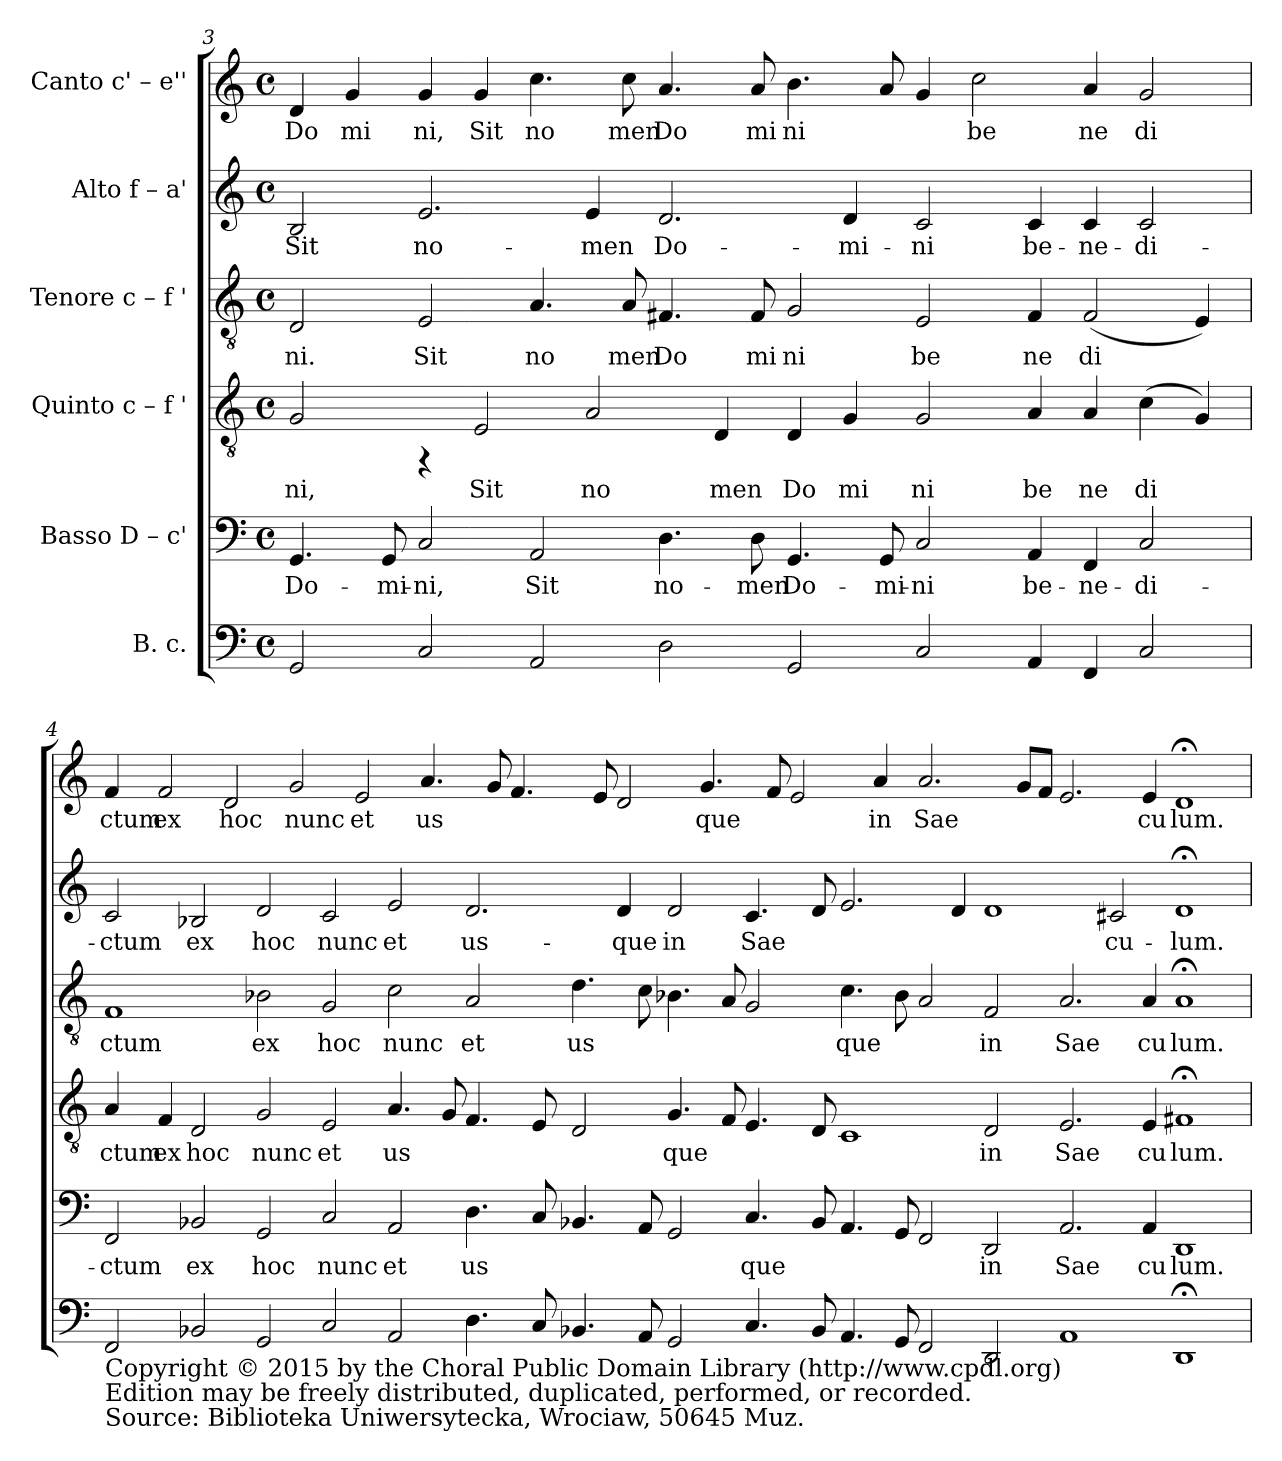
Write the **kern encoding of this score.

**kern	**kern	**text	**kern	**text	**kern	**text	**kern	**text	**kern	**text
*part6	*part5	*part5	*part4	*part4	*part3	*part3	*part2	*part2	*part1	*part1
*staff6	*staff5	*staff5	*staff4	*staff4	*staff3	*staff3	*staff2	*staff2	*staff1	*staff1
*I"B. c.	*I"Basso  D – c'	*	*I"Quinto  c – f '	*	*I"Tenore  c – f '	*	*I"Alto  f – a'	*	*I"Canto  c' – e''	*
!!LO:PB:g=z
*clefF4	*clefF4	*	*clefGv2	*	*clefGv2	*	*clefG2	*	*clefG2	*
*k[]	*k[]	*	*k[]	*	*k[]	*	*k[]	*	*k[]	*
*C:	*C:	*	*C:	*	*C:	*	*C:	*	*C:	*
*M4/4	*M4/4	*	*M4/4	*	*M4/4	*	*M4/4	*	*M4/4	*
*met(c)	*met(c)	*	*met(c)	*	*met(c)	*	*met(c)	*	*met(c)	*
=3	=3	=3	=3	=3	=3	=3	=3	=3	=3	=3
!	!	!LO:LY:b:rj	!	!LO:LY:b:rj	!	!LO:LY:b:cj	!	!LO:LY:b:rj	!	!LO:LY:b:rj
2GG/	4.GG/	Do-	2G/	ni,	2D/	-ni.	2B/	Sit	4d/	Do
!	!	!	!	!	!	!	!	!	!	!LO:LY:b:rj
.	.	.	.	.	.	.	.	.	4g/	mi
!	!	!LO:LY:b:rj	!	!	!	!	!	!	!	!
.	8GG/	-mi-	.	.	.	.	.	.	.	.
!	!	!LO:LY:b:rj	!	!	!	!LO:LY:b:cj	!	!LO:LY:b:rj	!	!LO:LY:b:rj
2C/	2C/	-ni,	4rFF	.	2E/	Sit	2.e/	no-	4g/	ni,
!	!	!	!	!LO:LY:b:rj	!	!	!	!	!	!LO:LY:b:rj
.	.	.	2E/	Sit	.	.	.	.	4g/	Sit
!	!	!LO:LY:b:rj	!	!	!	!LO:LY:b:cj	!	!	!	!LO:LY:b:rj
2AA/	2AA/	Sit	.	.	4.A/	no	.	.	4.cc\	no
!	!	!	!	!LO:LY:b:rj	!	!	!	!LO:LY:b:rj	!	!
.	.	.	2A/	no	.	.	4e/	-men	.	.
!	!	!	!	!	!	!LO:LY:b:cj	!	!	!	!LO:LY:b:rj
.	.	.	.	.	8A/	men	.	.	8cc\	men
!	!	!LO:LY:b:rj	!	!	!	!LO:LY:b:cj	!	!LO:LY:b:rj	!	!LO:LY:b:rj
2D\	4.D\	no-	.	.	4.F#X/	Do	2.d/	Do-	4.a/	Do
!	!	!	!	!LO:LY:b:rj	!	!	!	!	!	!
.	.	.	4D/	men	.	.	.	.	.	.
!	!	!LO:LY:b:rj	!	!	!	!LO:LY:b:cj	!	!	!	!LO:LY:b:rj
.	8D\	-men	.	.	8F#/	mi	.	.	8a/	mi
!	!	!LO:LY:b:rj	!	!LO:LY:b:rj	!	!LO:LY:b:cj	!	!	!	!LO:LY:b:rj
2GG/	4.GG/	Do-	4D/	Do	2G/	ni	.	.	4.b\	ni
!	!	!	!	!LO:LY:b:rj	!	!	!	!LO:LY:b:rj	!	!
.	.	.	4G/	mi	.	.	4d/	-mi-	.	.
!	!	!LO:LY:b:rj	!	!	!	!	!	!	!	!LO:LY:b:rj
.	8GG/	-mi-	.	.	.	.	.	.	8a/	.
!	!	!LO:LY:b:rj	!	!LO:LY:b:rj	!	!LO:LY:b:cj	!	!LO:LY:b:rj	!	!LO:LY:b:rj
2C/	2C/	-ni	2G/	ni	2E/	be	2c/	-ni	4g/	.
!	!	!	!	!	!	!	!	!	!	!LO:LY:b:rj
.	.	.	.	.	.	.	.	.	2cc\	be
!	!	!LO:LY:b:rj	!	!LO:LY:b:rj	!	!LO:LY:b:cj	!	!LO:LY:b:rj	!	!
4AA/	4AA/	be-	4A/	be	4F#/	ne	4c/	be-	.	.
!	!	!LO:LY:b:rj	!	!LO:LY:b:rj	!	!LO:LY:b:cj	!	!LO:LY:b:rj	!	!LO:LY:b:rj
4FF/	4FF/	-ne-	4A/	ne	(<2F#/	di	4c/	-ne-	4a/	ne
!	!	!LO:LY:b:rj	!	!LO:LY:b:rj	!	!	!	!LO:LY:b:rj	!	!LO:LY:b:rj
2C/	2C/	-di-	(>4c\	di	.	.	2c/	-di-	2g/	di
!	!	!	!	!LO:LY:b:rj	!	!LO:LY:b:cj	!	!	!	!
.	.	.	4G/)	.	4E/)	.	.	.	.	.
!!LO:PB:g=z
=4	=4	=4	=4	=4	=4	=4	=4	=4	=4	=4
!LO:TX:b:t=Copyright © 2015 by the Choral Public Domain Library (http&colon;//www.cpdl.org)	!	!	!	!	!	!	!	!	!	!
!LO:TX:b:t=Edition may be freely distributed, duplicated, performed, or recorded.	!	!	!	!	!	!	!	!	!	!
!LO:TX:b:t=Source&colon; Biblioteka Uniwersytecka, Wrociaw, 50645 Muz.	!	!	!	!	!	!	!	!	!	!
!	!	!LO:LY:b:rj	!	!LO:LY:b:rj	!	!LO:LY:b:cj	!	!LO:LY:b:rj	!	!LO:LY:b:rj
2FF/	2FF/	-ctum	4A/	ctum	1F	ctum	2c/	-ctum	4f/	ctum
!	!	!	!	!LO:LY:b:rj	!	!	!	!	!	!LO:LY:b:rj
.	.	.	4F/	ex	.	.	.	.	2f/	ex
!	!	!LO:LY:b:rj	!	!LO:LY:b:rj	!	!	!	!LO:LY:b:rj	!	!
2BB-X/	2BB-X/	ex	2D/	hoc	.	.	2B-X/	ex	.	.
!	!	!	!	!	!	!	!	!	!	!LO:LY:b:rj
.	.	.	.	.	.	.	.	.	2d/	hoc
!	!	!LO:LY:b:rj	!	!LO:LY:b:rj	!	!LO:LY:b:cj	!	!LO:LY:b:rj	!	!
2GG/	2GG/	hoc	2G/	nunc	2B-X\	ex	2d/	hoc	.	.
!	!	!	!	!	!	!	!	!	!	!LO:LY:b:rj
.	.	.	.	.	.	.	.	.	2g/	nunc
!	!	!LO:LY:b:rj	!	!LO:LY:b:rj	!	!LO:LY:b:cj	!	!LO:LY:b:rj	!	!
2C/	2C/	nunc	2E/	et	2G/	hoc	2c/	nunc	.	.
!	!	!	!	!	!	!	!	!	!	!LO:LY:b:rj
.	.	.	.	.	.	.	.	.	2e/	et
!	!	!LO:LY:b:rj	!	!LO:LY:b:rj	!	!LO:LY:b:cj	!	!LO:LY:b:rj	!	!
2AA/	2AA/	et	4.A/	us	2c\	nunc	2e/	et	.	.
!	!	!	!	!	!	!	!	!	!	!LO:LY:b:rj
.	.	.	.	.	.	.	.	.	4.a/	us
!	!	!	!	!LO:LY:b:rj	!	!	!	!	!	!
.	.	.	8G/	.	.	.	.	.	.	.
!	!	!LO:LY:b:rj	!	!LO:LY:b:rj	!	!LO:LY:b:cj	!	!LO:LY:b:rj	!	!
4.D\	4.D\	us	4.F/	.	2A/	et	2.d/	us-	.	.
!	!	!	!	!	!	!	!	!	!	!LO:LY:b:rj
.	.	.	.	.	.	.	.	.	8g/	.
!	!	!	!	!	!	!	!	!	!	!LO:LY:b:rj
.	.	.	.	.	.	.	.	.	4.f/	.
!	!	!LO:LY:b:rj	!	!LO:LY:b:rj	!	!	!	!	!	!
8C/	8C/	.	8E/	.	.	.	.	.	.	.
!	!	!LO:LY:b:rj	!	!LO:LY:b:rj	!	!LO:LY:b:cj	!	!	!	!
4.BB-X/	4.BB-X/	.	2D/	.	4.d\	us	.	.	.	.
!	!	!	!	!	!	!	!	!	!	!LO:LY:b:rj
.	.	.	.	.	.	.	.	.	8e/	.
!	!	!	!	!	!	!	!	!LO:LY:b:rj	!	!LO:LY:b:rj
.	.	.	.	.	.	.	4d/	-que	2d/	.
!	!	!LO:LY:b:rj	!	!	!	!LO:LY:b:cj	!	!	!	!
8AA/	8AA/	.	.	.	8c\	.	.	.	.	.
!	!	!LO:LY:b:rj	!	!LO:LY:b:rj	!	!LO:LY:b:cj	!	!LO:LY:b:rj	!	!
2GG/	2GG/	.	4.G/	que	4.B-X\	.	2d/	in	.	.
!	!	!	!	!	!	!	!	!	!	!LO:LY:b:rj
.	.	.	.	.	.	.	.	.	4.g/	que
!	!	!	!	!LO:LY:b:rj	!	!LO:LY:b:cj	!	!	!	!
.	.	.	8F/	.	8A/	.	.	.	.	.
!	!	!LO:LY:b:rj	!	!LO:LY:b:rj	!	!LO:LY:b:cj	!	!LO:LY:b:rj	!	!
4.C/	4.C/	que	4.E/	.	2G/	.	4.c/	Sae-	.	.
!	!	!	!	!	!	!	!	!	!	!LO:LY:b:rj
.	.	.	.	.	.	.	.	.	8f/	.
!	!	!	!	!	!	!	!	!	!	!LO:LY:b:rj
.	.	.	.	.	.	.	.	.	2e/	.
!	!	!LO:LY:b:rj	!	!LO:LY:b:rj	!	!	!	!LO:LY:b:rj	!	!
8BB-/	8BB-/	.	8D/	.	.	.	8d/	--	.	.
!	!	!LO:LY:b:rj	!	!LO:LY:b:rj	!	!LO:LY:b:cj	!	!LO:LY:b:rj	!	!
4.AA/	4.AA/	.	1C	.	4.c\	que	2.e/	--	.	.
!	!	!	!	!	!	!	!	!	!	!LO:LY:b:rj
.	.	.	.	.	.	.	.	.	4a/	in
!	!	!LO:LY:b:rj	!	!	!	!LO:LY:b:cj	!	!	!	!
8GG/	8GG/	.	.	.	8B-\	.	.	.	.	.
!	!	!LO:LY:b:rj	!	!	!	!LO:LY:b:cj	!	!	!	!LO:LY:b:rj
2FF/	2FF/	.	.	.	2A/	.	.	.	2.a/	Sae
!	!	!	!	!	!	!	!	!LO:LY:b:rj	!	!
.	.	.	.	.	.	.	4d/	--	.	.
!	!	!LO:LY:b:rj	!	!LO:LY:b:rj	!	!LO:LY:b:cj	!	!LO:LY:b:rj	!	!
2DD/	2DD/	in	2D/	in	2F/	in	1d	--	.	.
!	!	!	!	!	!	!	!	!	!	!LO:LY:b:rj
.	.	.	.	.	.	.	.	.	8g/L	.
!	!	!	!	!	!	!	!	!	!	!LO:LY:b:rj
.	.	.	.	.	.	.	.	.	8f/J	.
!	!	!LO:LY:b:rj	!	!LO:LY:b:rj	!	!LO:LY:b:cj	!	!	!	!LO:LY:b:rj
1AA	2.AA/	Sae	2.E/	Sae	2.A/	Sae	.	.	2.e/	.
!	!	!	!	!	!	!	!	!LO:LY:b:rj	!	!
.	.	.	.	.	.	.	2c#X/	-cu-	.	.
!	!	!LO:LY:b:rj	!	!LO:LY:b:rj	!	!LO:LY:b:cj	!	!	!	!LO:LY:b:rj
.	4AA/	cu	4E/	cu	4A/	cu	.	.	4e/	cu
!	!	!LO:LY:b:rj	!	!LO:LY:b:rj	!	!LO:LY:b:cj	!	!LO:LY:b:rj	!	!LO:LY:b:rj
1DD;<	1DD	lum.	1F#X;<	lum.	1A;<	lum.	1d;<	-lum.	1d;<	lum.
=	=	=	=	=	=	=	=	=	=	=
*-	*-	*-	*-	*-	*-	*-	*-	*-	*-	*-
